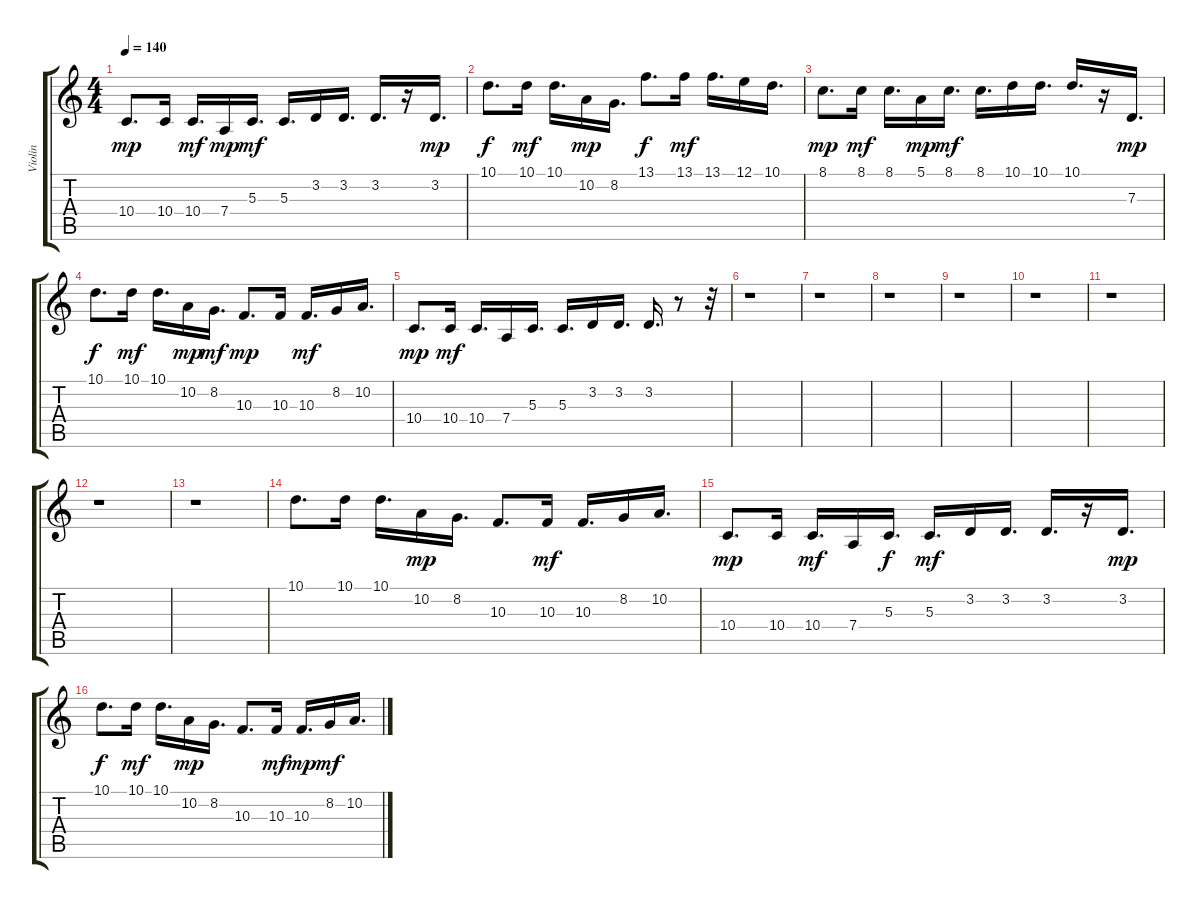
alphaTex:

\track ("Violin" "Violin") {instrument violin}
\staff {score tabs}
\tuning (E4 B3 G3 D3 A2 E2) {hide}
\ts (4 4)
\tempo 140
\clef g2
\ks c
10.4.8{d dy mp} 10.4.16 10.4.16{d dy mf} 7.4.16{dy mp} 5.3.16{d dy mf} 5.3.16{d} 3.2.16 3.2.16{d} 3.2.16{d} r.16 3.2.16{d dy mp} |
10.1.8{d dy f} 10.1.16{dy mf} 10.1.16{d} 10.2.16{dy mp} 8.2.16{d} 13.1.8{d dy f} 13.1.16{dy mf} 13.1.16{d} 12.1.16 10.1.16{d} |
8.1.8{d dy mp} 8.1.16{dy mf} 8.1.16{d} 5.1.16{dy mp} 8.1.16{d dy mf} 8.1.16{d} 10.1.16 10.1.16{d} 10.1.16{d} r.16 7.3.16{d dy mp} |
10.1.8{d dy f} 10.1.16{dy mf} 10.1.16{d} 10.2.16{dy mp} 8.2.16{d dy mf} 10.3.8{d dy mp} 10.3.16 10.3.16{d dy mf} 8.2.16 10.2.16{d} |
10.4.8{d dy mp} 10.4.16{dy mf} 10.4.16{d} 7.4.16 5.3.16{d} 5.3.16{d} 3.2.16 3.2.16{d} 3.2.16{d} r.8 r.32 |
r.1 |
r.1 |
r.1 |
r.1 |
r.1 |
r.1 |
r.1 |
r.1 |
10.1.8{d} 10.1.16 10.1.16{d} 10.2.16{dy mp} 8.2.16{d} 10.3.8{d} 10.3.16{dy mf} 10.3.16{d} 8.2.16 10.2.16{d} |
10.4.8{d dy mp} 10.4.16 10.4.16{d dy mf} 7.4.16 5.3.16{d dy f} 5.3.16{d dy mf} 3.2.16 3.2.16{d} 3.2.16{d} r.16 3.2.16{d dy mp} |
10.1.8{d dy f} 10.1.16{dy mf} 10.1.16{d} 10.2.16{dy mp} 8.2.16{d} 10.3.8{d} 10.3.16{dy mf} 10.3.16{d dy mp} 8.2.16{dy mf} 10.2.16{d}
